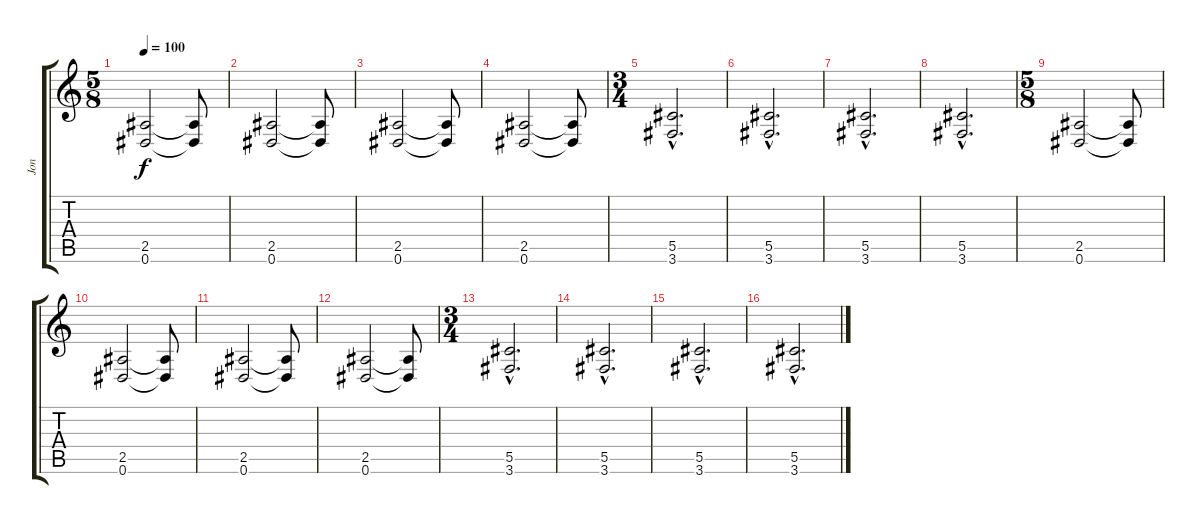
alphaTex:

\track ("Jon" "Jon") {instrument distortionguitar}
\staff {score tabs}
\tuning (Eb4 Bb3 Gb3 Db3 Ab2 Eb2) {hide}
\ts (5 8)
\tempo 100
\tempo 80
\tempo 100
\clef g2
\ks c
(2.5 0.6).2{dy f instrument distortionguitar} (2.5{t} 0.6{t}).8 |
(2.5 0.6).2 (2.5{t} 0.6{t}).8 |
(2.5 0.6).2 (2.5{t} 0.6{t}).8 |
(2.5 0.6).2 (2.5{t} 0.6{t}).8 |
\ts (3 4)
(5.5{hac} 3.6{hac}).2{d} |
(5.5{hac} 3.6{hac}).2{d} |
(5.5{hac} 3.6{hac}).2{d} |
(5.5{hac} 3.6{hac}).2{d} |
\ts (5 8)
(2.5 0.6).2 (2.5{t} 0.6{t}).8 |
(2.5 0.6).2 (2.5{t} 0.6{t}).8 |
(2.5 0.6).2 (2.5{t} 0.6{t}).8 |
(2.5 0.6).2 (2.5{t} 0.6{t}).8 |
\ts (3 4)
(5.5{hac} 3.6{hac}).2{d} |
(5.5{hac} 3.6{hac}).2{d} |
(5.5{hac} 3.6{hac}).2{d} |
(5.5{hac} 3.6{hac}).2{d}
